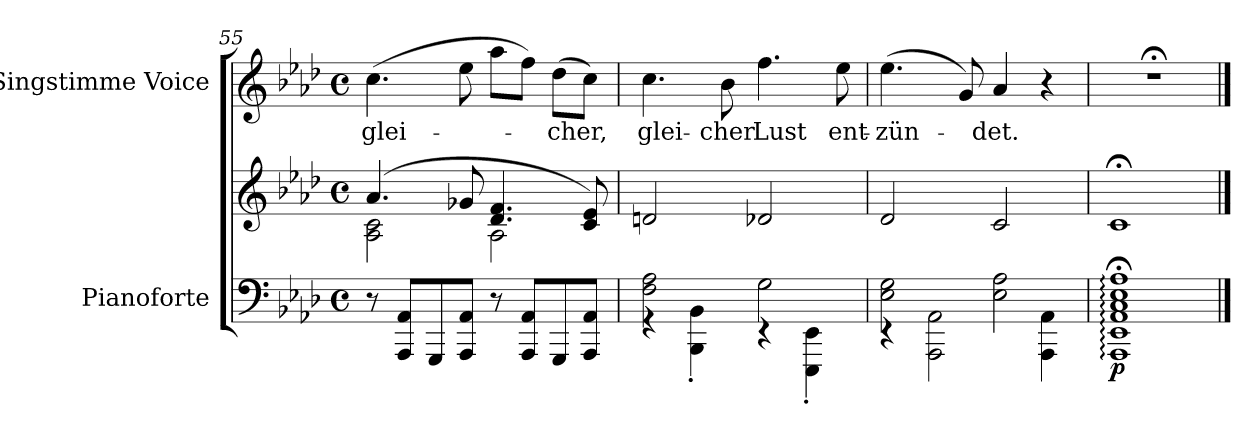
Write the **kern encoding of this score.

**kern	**kern	**dynam	**kern	**text
*part2	*part2	*part2	*part1	*part1
*staff3	*staff2	*staff2/3	*staff1	*staff1
*I"Pianoforte	*	*	*I"Singstimme Voice	*
*I'Pno	*	*	*	*
*clefF4	*clefG2	*	*clefG2	*
*k[b-e-a-d-]	*k[b-e-a-d-]	*	*k[b-e-a-d-]	*
*M4/4	*M4/4	*	*M4/4	*
*met(c)	*met(c)	*	*met(c)	*
=55	=55	=55	=55	=55
*	*^	*	*	*
8r	(4.a-/	2A-\ 2c\	.	(4.cc\	glei-
8AAA-/ 8AA-/L	.	.	.	.	.
8GGG/	.	.	.	.	.
8AAA-/ 8AA-/J	8g-X/	.	.	8ee-\	.
8r	4.d-/ 4.f/	2A-\	.	8aa-\L	.
8AAA-/ 8AA-/L	.	.	.	8ff\J)	.
8GGG/	.	.	.	(8dd-\L	-cher,
8AAA-/ 8AA-/J	8c/ 8e-/)	.	.	8cc\J)	.
*	*v	*v	*	*	*
=56	=56	=56	=56	=56
*^	*	*	*	*
2F\ 2A-\	4r	2dn/	.	4.cc\	glei-
.	4BBB-\'< 4BB-\'<	.	.	.	.
.	.	.	.	8b-\	-cher
2G\	4r	2d-X/	.	4.ff\	Lust
.	4EEE-\'< 4EE-\'<	.	.	.	.
.	.	.	.	8ee-\	ent-
=57	=57	=57	=57	=57	=57
2E-\ 2G\	4r	2d-/	.	(4.ee-\	-zün-
.	2AAA-\ 2AA-\	.	.	.	.
.	.	.	.	8g/)	.
2E-\ 2A-\	.	2c/	.	4a-/	-det.
.	4AAA-\ 4AA-\	.	.	4r	.
=58	=58	=58	=58	=58	=58
!	!	!	!LO:DY:b=2	!	!
*v	*v	*	*	*	*
1AAA-:; 1EE-:; 1AA-:; 1C:; 1E-:; 1A-:;	1c;<	p	1r;<	.
==	==	==	==	==
*-	*-	*-	*-	*-
